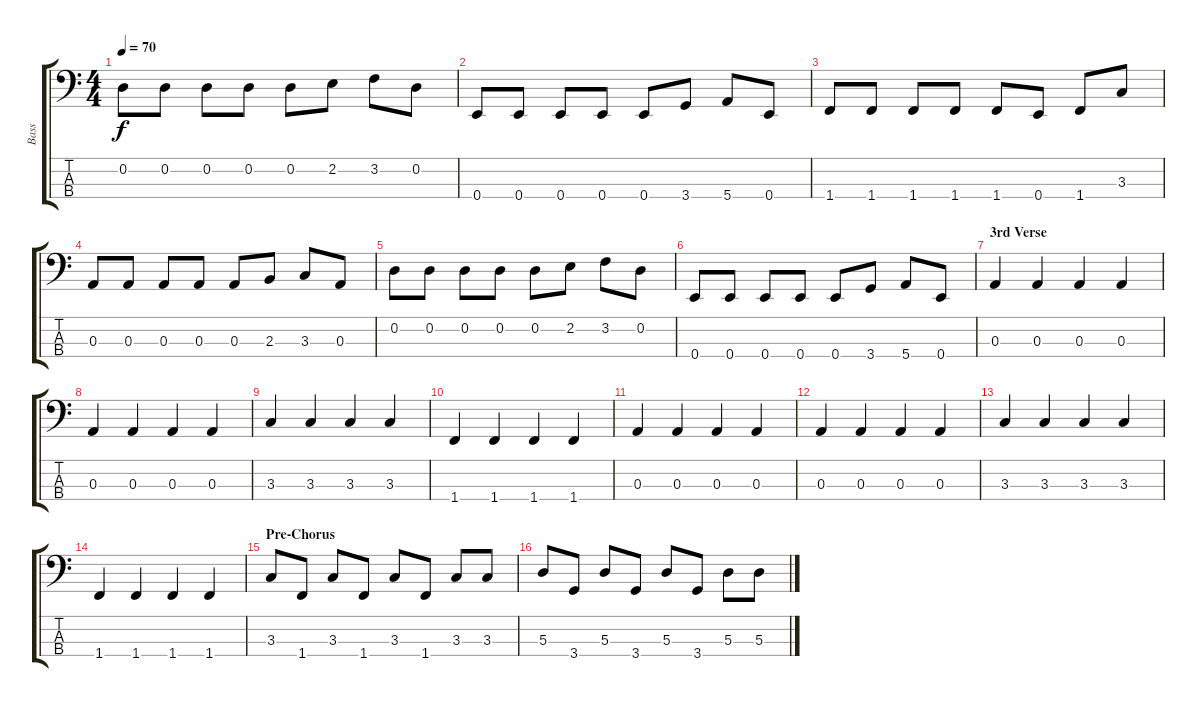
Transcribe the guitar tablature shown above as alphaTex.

\track ("Bass" "Bass") {instrument electricbassfinger}
\staff {score tabs}
\tuning (G2 D2 A1 E1) {hide}
\ts (4 4)
\tempo 70
\clef f4
\ks c
0.2.8{dy f} 0.2.8 0.2.8 0.2.8 0.2.8 2.2.8 3.2.8 0.2.8 |
0.4.8 0.4.8 0.4.8 0.4.8 0.4.8 3.4.8 5.4.8 0.4.8 |
1.4.8 1.4.8 1.4.8 1.4.8 1.4.8 0.4.8 1.4.8 3.3.8 |
0.3.8 0.3.8 0.3.8 0.3.8 0.3.8 2.3.8 3.3.8 0.3.8 |
0.2.8 0.2.8 0.2.8 0.2.8 0.2.8 2.2.8 3.2.8 0.2.8 |
0.4.8 0.4.8 0.4.8 0.4.8 0.4.8 3.4.8 5.4.8 0.4.8 |
\section ("" "3rd Verse")
0.3.4{volume 14} 0.3.4 0.3.4 0.3.4 |
0.3.4 0.3.4 0.3.4 0.3.4 |
3.3.4 3.3.4 3.3.4 3.3.4 |
1.4.4 1.4.4 1.4.4 1.4.4 |
0.3.4{volume 14} 0.3.4 0.3.4 0.3.4 |
0.3.4 0.3.4 0.3.4 0.3.4 |
3.3.4 3.3.4 3.3.4 3.3.4 |
1.4.4 1.4.4 1.4.4 1.4.4 |
\section ("" "Pre-Chorus")
3.3.8 1.4.8 3.3.8 1.4.8 3.3.8 1.4.8 3.3.8 3.3.8 |
5.3.8 3.4.8 5.3.8 3.4.8 5.3.8 3.4.8 5.3.8 5.3.8
